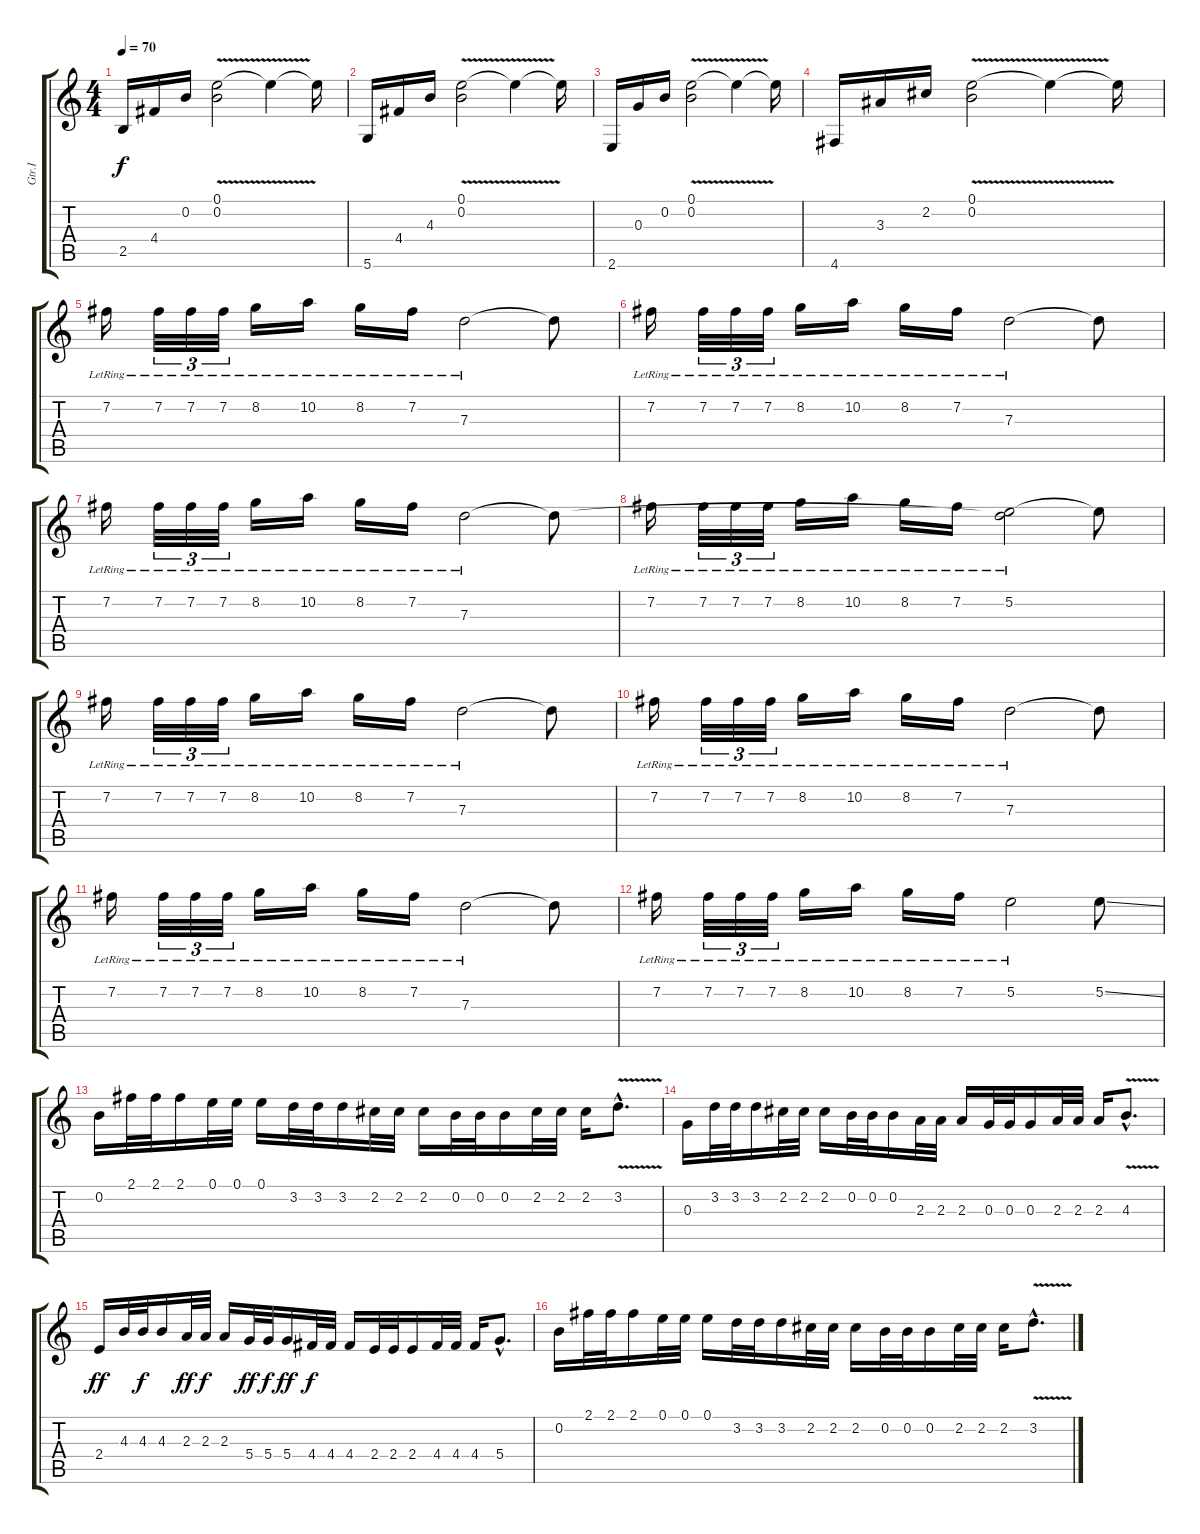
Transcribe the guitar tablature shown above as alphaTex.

\track ("Gtr.I" "Gtr.I") {instrument electricguitarjazz}
\staff {score tabs}
\tuning (E4 B3 G3 D3 A2 D2) {hide}
\ts (4 4)
\tempo 70
\clef g2
\ks c
2.5.16{dy f} 4.4.16 0.2.16 (0.1{v} 0.2).2 0.1{t}.4 0.1{t}.16 |
5.6.16 4.4.16 4.3.16 (0.1{v} 0.2).2 0.1{t}.4 0.1{t}.16 |
2.6.16 0.3.16 0.2.16 (0.1{v} 0.2).2 0.1{t}.4 0.1{t}.16 |
4.6.16 3.3.16 2.2.16 (0.1{v} 0.2).2 0.1{t}.4 0.1{t}.16 |
7.2{lr}.16{balance 8 instrument overdrivenguitar} 7.2{lr}.32{tu (3 2)} 7.2{lr}.32{tu (3 2)} 7.2{lr}.32{tu (3 2)} 8.2{lr}.16 10.2{lr}.16 8.2{lr}.16 7.2{lr}.16 7.3{lr}.2 7.3{t}.8 |
7.2{lr}.16{balance 8 instrument overdrivenguitar} 7.2{lr}.32{tu (3 2)} 7.2{lr}.32{tu (3 2)} 7.2{lr}.32{tu (3 2)} 8.2{lr}.16 10.2{lr}.16 8.2{lr}.16 7.2{lr}.16 7.3{lr}.2 7.3{t}.8 |
7.2{lr}.16{balance 8 instrument overdrivenguitar} 7.2{lr}.32{tu (3 2)} 7.2{lr}.32{tu (3 2)} 7.2{lr}.32{tu (3 2)} 8.2{lr}.16 10.2{lr}.16 8.2{lr}.16 7.2{lr}.16 7.3{lr}.2 7.3{t}.8 |
7.2{lr}.16{instrument overdrivenguitar} 7.2{lr}.32{tu (3 2)} 7.2{lr}.32{tu (3 2)} 7.2{lr}.32{tu (3 2)} 8.2{lr}.16 10.2{lr}.16 8.2{lr}.16 7.2{lr}.16 (5.2{lr} 7.3{t}).2 5.2{t}.8 |
7.2{lr}.16{balance 8 instrument overdrivenguitar} 7.2{lr}.32{tu (3 2)} 7.2{lr}.32{tu (3 2)} 7.2{lr}.32{tu (3 2)} 8.2{lr}.16 10.2{lr}.16 8.2{lr}.16 7.2{lr}.16 7.3{lr}.2 7.3{t}.8 |
7.2{lr}.16{balance 8 instrument overdrivenguitar} 7.2{lr}.32{tu (3 2)} 7.2{lr}.32{tu (3 2)} 7.2{lr}.32{tu (3 2)} 8.2{lr}.16 10.2{lr}.16 8.2{lr}.16 7.2{lr}.16 7.3{lr}.2 7.3{t}.8 |
7.2{lr}.16{balance 8 instrument overdrivenguitar} 7.2{lr}.32{tu (3 2)} 7.2{lr}.32{tu (3 2)} 7.2{lr}.32{tu (3 2)} 8.2{lr}.16 10.2{lr}.16 8.2{lr}.16 7.2{lr}.16 7.3{lr}.2 7.3{t}.8 |
7.2{lr}.16{instrument overdrivenguitar} 7.2{lr}.32{tu (3 2)} 7.2{lr}.32{tu (3 2)} 7.2{lr}.32{tu (3 2)} 8.2{lr}.16 10.2{lr}.16 8.2{lr}.16 7.2{lr}.16 5.2{lr}.2 5.2{ss}.8 |
0.2.16{instrument distortionguitar} 2.1.32 2.1.32 2.1.16 0.1.32 0.1.32 0.1.16 3.2.32 3.2.32 3.2.16 2.2.32 2.2.32 2.2.16 0.2.32 0.2.32 0.2.16 2.2.32 2.2.32 2.2.16 3.2{v hac}.8{d} |
0.3.16 3.2.32 3.2.32 3.2.16 2.2.32 2.2.32 2.2.16 0.2.32 0.2.32 0.2.16 2.3.32 2.3.32 2.3.16 0.3.32 0.3.32 0.3.16 2.3.32 2.3.32 2.3.16 4.3{v hac}.8{d} |
2.4.16{dy ff} 4.3.32 4.3.32{dy f} 4.3.16 2.3.32{dy ff} 2.3.32{dy f} 2.3.16 5.4.32{dy ff} 5.4.32{dy f} 5.4.16{dy ff} 4.4.32{dy f} 4.4.32 4.4.16 2.4.32 2.4.32 2.4.16 4.4.32 4.4.32 4.4.16 5.4{hac}.8{d} |
0.2.16{instrument distortionguitar} 2.1.32 2.1.32 2.1.16 0.1.32 0.1.32 0.1.16 3.2.32 3.2.32 3.2.16 2.2.32 2.2.32 2.2.16 0.2.32 0.2.32 0.2.16 2.2.32 2.2.32 2.2.16 3.2{v hac}.8{d}
